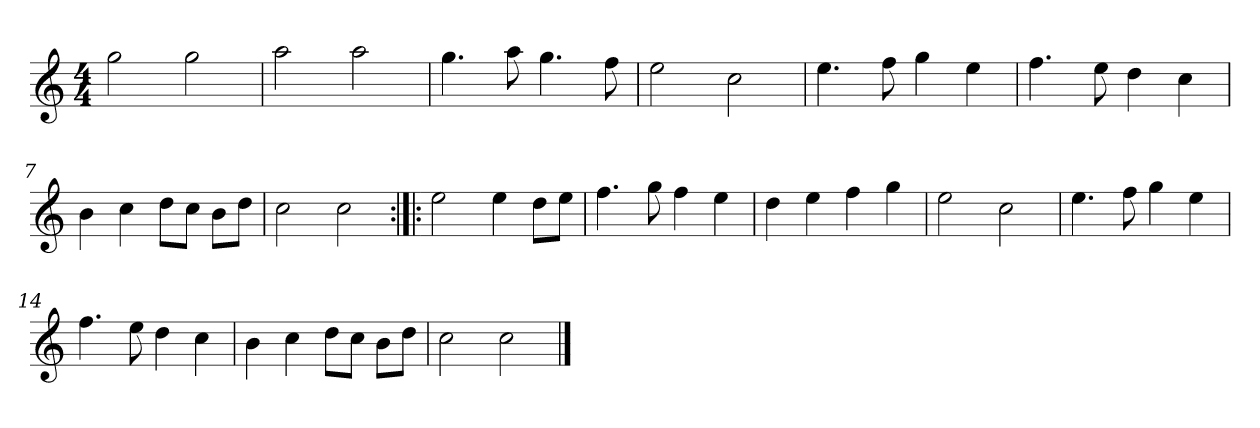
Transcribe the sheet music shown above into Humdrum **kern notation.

**kern
*part1
*staff1
*clefG2
*k[]
*C:
*M4/4
*MM120
=1
2gg
2gg
=2
2aa
2aa
=3
4.gg
8aa
4.gg
8ff
=4
2ee
2cc
=5
4.ee
8ff
4gg
4ee
=6
4.ff
8ee
4dd
4cc
=7
4b
4cc
8dd\L
8cc\J
8b\L
8dd\J
=8
2cc
2cc
=9:|!|:
2ee
4ee
8dd\L
8ee\J
=10
4.ff
8gg
4ff
4ee
=11
4dd
4ee
4ff
4gg
=12
2ee
2cc
=13
4.ee
8ff
4gg
4ee
=14
4.ff
8ee
4dd
4cc
=15
4b
4cc
8dd\L
8cc\J
8b\L
8dd\J
=16
2cc
2cc
==
*-
